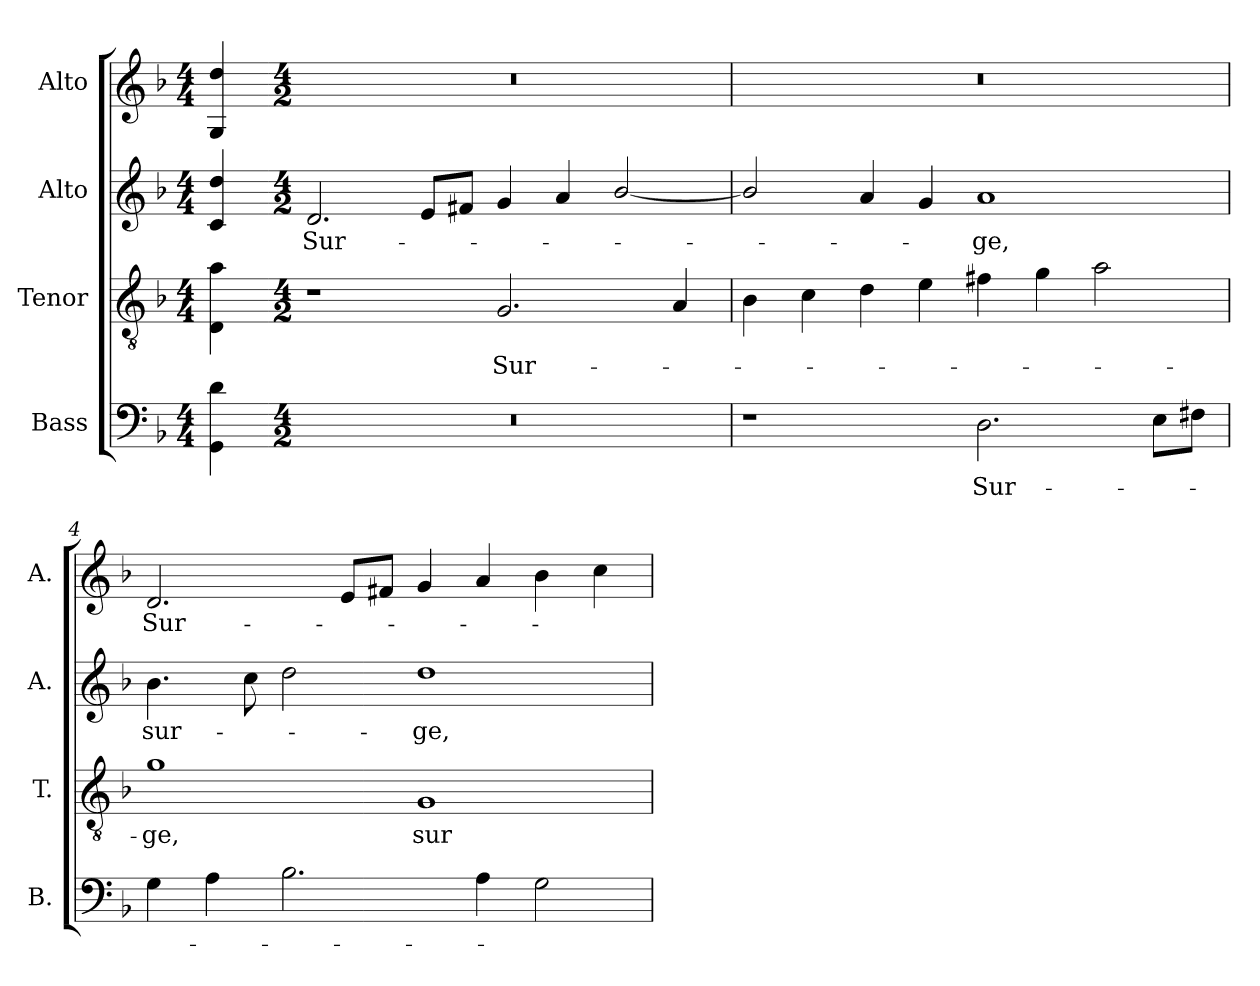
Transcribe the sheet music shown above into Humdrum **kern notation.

**kern	**text	**kern	**text	**kern	**text	**kern	**text
*part4	*part4	*part3	*part3	*part2	*part2	*part1	*part1
*staff4	*staff4	*staff3	*staff3	*staff2	*staff2	*staff1	*staff1
*I"Bass	*	*I"Tenor	*	*I"Alto	*	*I"Alto	*
*I'B.	*	*I'T.	*	*I'A.	*	*I'A.	*
!!LO:PB:g=z
*clefF4	*	*clefGv2	*	*clefG2	*	*clefG2	*
*	*	*ITrd7c12	*	*	*	*	*
*k[b-]	*	*k[b-]	*	*k[b-]	*	*k[b-]	*
*F:	*	*F:	*	*F:	*	*F:	*
*M4/4	*	*M4/4	*	*M4/4	*	*M4/4	*
=1	=1	=1	=1	=1	=1	=1	=1
4GGi\ 4di	.	4DDi\ 4Ai	.	4ci/ 4ddi	.	4Gi/ 4ddi	.
=2-	=2-	=2-	=2-	=2-	=2-	=2-	=2-
*M4/2	*	*M4/2	*	*M4/2	*	*M4/2	*
!LO:N:vis=1	!	!	!	!	!	!	!
!	!	!	!	!	!LO:LY:b:color=#000000	!LO:N:vis=1	!
0r	.	1r	.	2.di/	Sur-	0r	.
.	.	.	.	8ei/L	.	.	.
.	.	.	.	8f#Xi/J	.	.	.
!	!	!	!LO:LY:b:color=#000000	!	!	!	!
.	.	2.GGi/	Sur-	4gi/	.	.	.
.	.	.	.	4ai/	.	.	.
.	.	.	.	[2b-i/	.	.	.
.	.	4AAi/	.	.	.	.	.
=3	=3	=3	=3	=3	=3	=3	=3
!	!	!	!	!	!	!LO:N:vis=1	!
1r	.	4BB-i\	.	2b-i/]	.	0r	.
.	.	4Ci\	.	.	.	.	.
.	.	4Di\	.	4ai/	.	.	.
.	.	4Ei\	.	4gi/	.	.	.
!	!LO:LY:b:color=#000000	!	!	!	!	!	!
!	!	!	!	!	!LO:LY:b:color=#000000	!	!
2.Di\	Sur-	4F#Xi\	.	1ai	-ge,	.	.
.	.	4Gi\	.	.	.	.	.
.	.	2Ai\	.	.	.	.	.
8Ei\L	.	.	.	.	.	.	.
8F#Xi\J	.	.	.	.	.	.	.
=4	=4	=4	=4	=4	=4	=4	=4
!	!	!	!LO:LY:b:color=#000000	!	!	!	!
!	!	!	!	!	!LO:LY:b:color=#000000	!	!
!	!	!	!	!	!	!	!LO:LY:b:color=#000000
4Gi\	.	1Gi	-ge,	4.b-i\	sur-	2.di/	Sur-
4Ai\	.	.	.	.	.	.	.
.	.	.	.	8cci\	.	.	.
2.B-i\	.	.	.	2ddi\	.	.	.
.	.	.	.	.	.	8ei/L	.
.	.	.	.	.	.	8f#Xi/J	.
!	!	!	!LO:LY:b:color=#000000	!	!	!	!
!	!	!	!	!	!LO:LY:b:color=#000000	!	!
.	.	1GGi	sur-	1ddi	-ge,	4gi/	.
4Ai\	.	.	.	.	.	4ai/	.
2Gi\	.	.	.	.	.	4b-i\	.
.	.	.	.	.	.	4cci\	.
=	=	=	=	=	=	=	=
*-	*-	*-	*-	*-	*-	*-	*-
